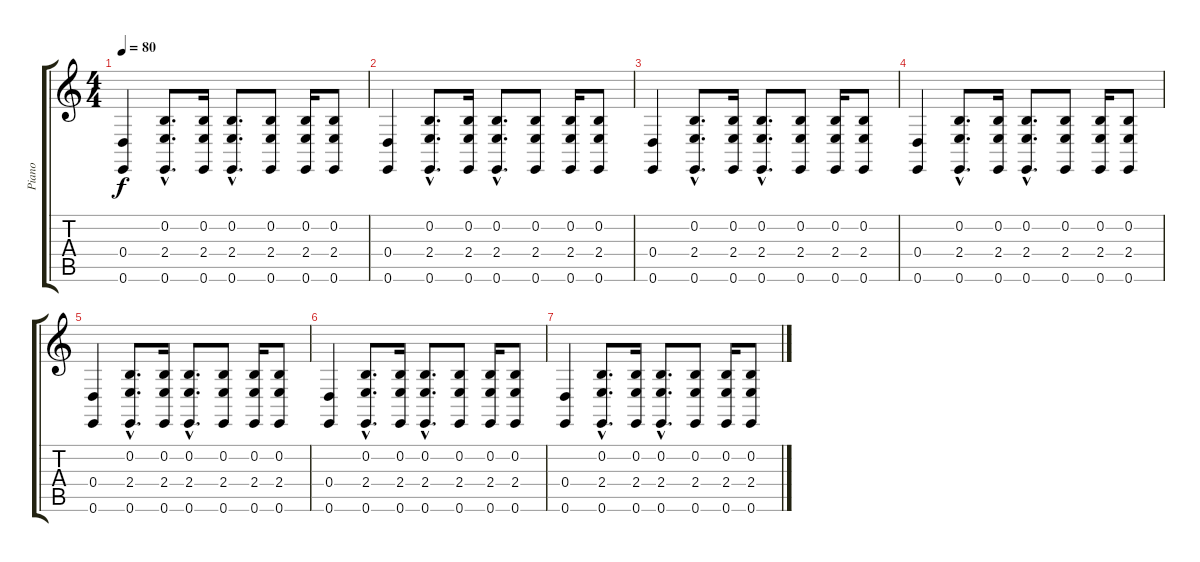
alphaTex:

\track ("Piano" "Piano") {instrument acousticgrandpiano}
\staff {score tabs}
\tuning (E4 B3 G3 D3 A2 E2) {hide}
\ts (4 4)
\tempo 80
\clef g2
\ks c
(0.4 0.6).4{dy f} (0.2{hac} 2.4{hac} 0.6{hac}).8{d} (0.2 2.4 0.6).16 (0.2{hac} 2.4{hac} 0.6{hac}).8{d} (0.2 2.4 0.6).8 (0.2 2.4 0.6).16 (0.2 2.4 0.6).8 |
(0.4 0.6).4 (0.2{hac} 2.4{hac} 0.6{hac}).8{d} (0.2 2.4 0.6).16 (0.2{hac} 2.4{hac} 0.6{hac}).8{d} (0.2 2.4 0.6).8 (0.2 2.4 0.6).16 (0.2 2.4 0.6).8 |
(0.4 0.6).4 (0.2{hac} 2.4{hac} 0.6{hac}).8{d} (0.2 2.4 0.6).16 (0.2{hac} 2.4{hac} 0.6{hac}).8{d} (0.2 2.4 0.6).8 (0.2 2.4 0.6).16 (0.2 2.4 0.6).8 |
(0.4 0.6).4 (0.2{hac} 2.4{hac} 0.6{hac}).8{d} (0.2 2.4 0.6).16 (0.2{hac} 2.4{hac} 0.6{hac}).8{d} (0.2 2.4 0.6).8 (0.2 2.4 0.6).16 (0.2 2.4 0.6).8 |
(0.4 0.6).4 (0.2{hac} 2.4{hac} 0.6{hac}).8{d} (0.2 2.4 0.6).16 (0.2{hac} 2.4{hac} 0.6{hac}).8{d} (0.2 2.4 0.6).8 (0.2 2.4 0.6).16 (0.2 2.4 0.6).8 |
(0.4 0.6).4 (0.2{hac} 2.4{hac} 0.6{hac}).8{d} (0.2 2.4 0.6).16 (0.2{hac} 2.4{hac} 0.6{hac}).8{d} (0.2 2.4 0.6).8 (0.2 2.4 0.6).16 (0.2 2.4 0.6).8 |
(0.4 0.6).4 (0.2{hac} 2.4{hac} 0.6{hac}).8{d} (0.2 2.4 0.6).16 (0.2{hac} 2.4{hac} 0.6{hac}).8{d} (0.2 2.4 0.6).8 (0.2 2.4 0.6).16 (0.2 2.4 0.6).8
